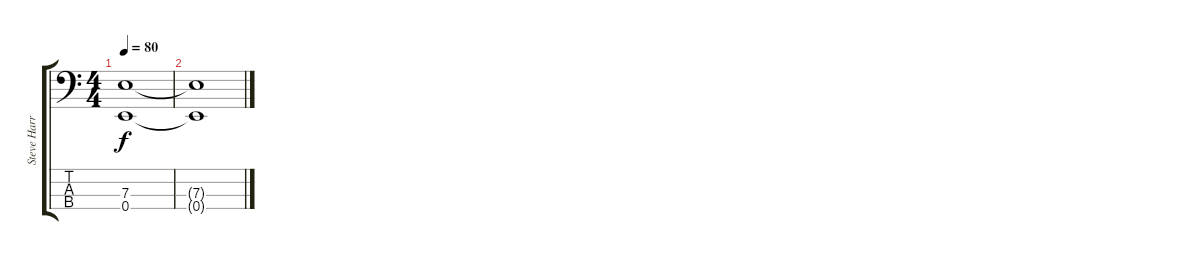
\track ("Steve Harris" "Steve Harr") {instrument electricbasspick}
\staff {score tabs}
\tuning (G2 D2 A1 E1) {hide}
\ts (4 4)
\tempo 80
\clef f4
\ks c
(7.3{t} 0.4{t}).1{dy f} |
(7.3{t} 0.4{t}).1
